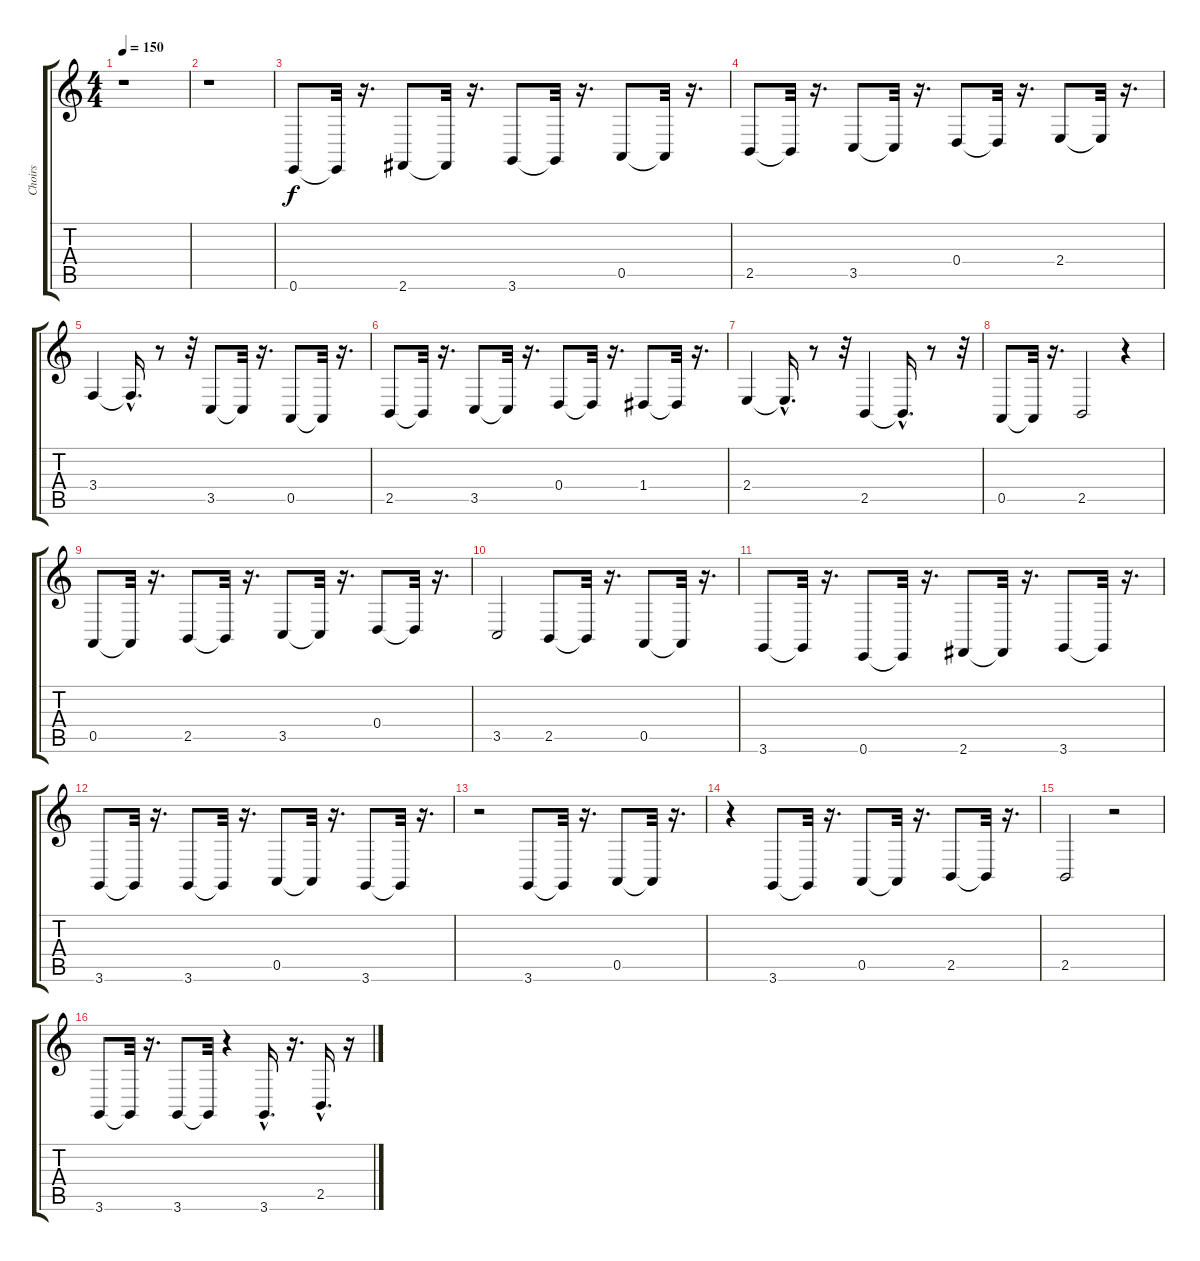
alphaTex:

\track ("Choirs" "Choirs") {instrument choiraahs}
\staff {score tabs}
\tuning (E4 B3 G3 D3 A2 E2) {hide}
\ts (4 4)
\tempo 150
\clef g2
\ks c
r.1{dy f} |
r.1 |
0.6.8{volume 11} 0.6{t}.32 r.16{d} 2.6.8 2.6{t}.32 r.16{d} 3.6.8 3.6{t}.32 r.16{d} 0.5.8 0.5{t}.32 r.16{d} |
2.5.8 2.5{t}.32 r.16{d} 3.5.8 3.5{t}.32 r.16{d} 0.4.8 0.4{t}.32 r.16{d} 2.4.8 2.4{t}.32 r.16{d} |
3.4.4 3.4{hac t}.16{d} r.8 r.32 3.5.8 3.5{t}.32 r.16{d} 0.5.8 0.5{t}.32 r.16{d} |
2.5.8 2.5{t}.32 r.16{d} 3.5.8 3.5{t}.32 r.16{d} 0.4.8 0.4{t}.32 r.16{d} 1.4.8 1.4{t}.32 r.16{d} |
2.4.4 2.4{hac t}.16{d} r.8 r.32 2.5.4 2.5{hac t}.16{d} r.8 r.32 |
0.5.8 0.5{t}.32 r.16{d} 2.5.2 r.4 |
0.5.8 0.5{t}.32 r.16{d} 2.5.8 2.5{t}.32 r.16{d} 3.5.8 3.5{t}.32 r.16{d} 0.4.8 0.4{t}.32 r.16{d} |
3.5.2 2.5.8 2.5{t}.32 r.16{d} 0.5.8 0.5{t}.32 r.16{d} |
3.6.8 3.6{t}.32 r.16{d} 0.6.8 0.6{t}.32 r.16{d} 2.6.8 2.6{t}.32 r.16{d} 3.6.8 3.6{t}.32 r.16{d} |
3.6.8 3.6{t}.32 r.16{d} 3.6.8 3.6{t}.32 r.16{d} 0.5.8 0.5{t}.32 r.16{d} 3.6.8 3.6{t}.32 r.16{d} |
r.2 3.6.8 3.6{t}.32 r.16{d} 0.5.8 0.5{t}.32 r.16{d} |
r.4 3.6.8 3.6{t}.32 r.16{d} 0.5.8 0.5{t}.32 r.16{d} 2.5.8 2.5{t}.32 r.16{d} |
2.5.2 r.2 |
3.6.8 3.6{t}.32 r.16{d} 3.6.8 3.6{t}.32 r.4 3.6{hac}.16{d} r.16{d} 2.5{hac}.16{d} r.16
